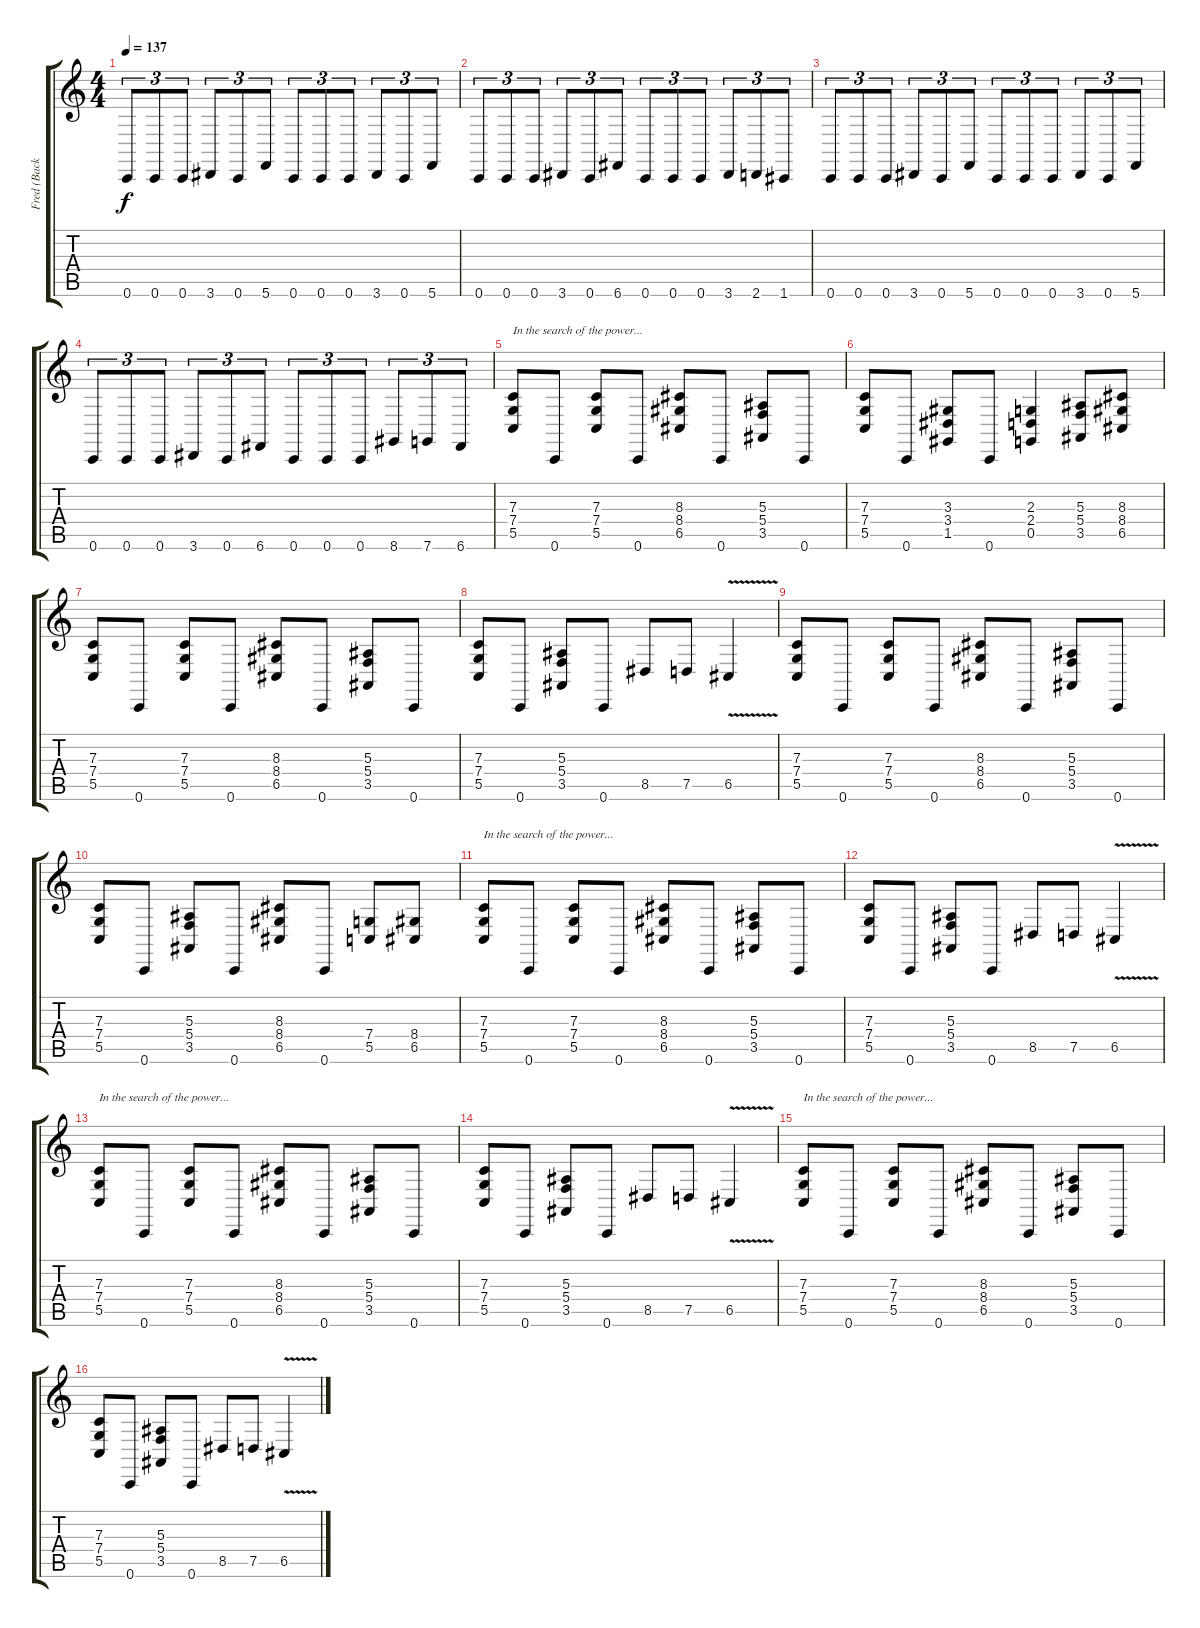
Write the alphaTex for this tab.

\track ("Fred (Backing track)" "Fred (Back") {instrument harpsichord}
\staff {score tabs}
\tuning (D4 A3 F3 C3 G2 C2) {hide}
\ts (4 4)
\tempo 137
\clef g2
\ks c
0.6.8{tu (3 2) dy f} 0.6.8{tu (3 2)} 0.6.8{tu (3 2)} 3.6.8{tu (3 2)} 0.6.8{tu (3 2)} 5.6.8{tu (3 2)} 0.6.8{tu (3 2)} 0.6.8{tu (3 2)} 0.6.8{tu (3 2)} 3.6.8{tu (3 2)} 0.6.8{tu (3 2)} 5.6.8{tu (3 2)} |
0.6.8{tu (3 2)} 0.6.8{tu (3 2)} 0.6.8{tu (3 2)} 3.6.8{tu (3 2)} 0.6.8{tu (3 2)} 6.6.8{tu (3 2)} 0.6.8{tu (3 2)} 0.6.8{tu (3 2)} 0.6.8{tu (3 2)} 3.6.8{tu (3 2)} 2.6.8{tu (3 2)} 1.6.8{tu (3 2)} |
0.6.8{tu (3 2)} 0.6.8{tu (3 2)} 0.6.8{tu (3 2)} 3.6.8{tu (3 2)} 0.6.8{tu (3 2)} 5.6.8{tu (3 2)} 0.6.8{tu (3 2)} 0.6.8{tu (3 2)} 0.6.8{tu (3 2)} 3.6.8{tu (3 2)} 0.6.8{tu (3 2)} 5.6.8{tu (3 2)} |
0.6.8{tu (3 2)} 0.6.8{tu (3 2)} 0.6.8{tu (3 2)} 3.6.8{tu (3 2)} 0.6.8{tu (3 2)} 6.6.8{tu (3 2)} 0.6.8{tu (3 2)} 0.6.8{tu (3 2)} 0.6.8{tu (3 2)} 8.6.8{tu (3 2)} 7.6.8{tu (3 2)} 6.6.8{tu (3 2)} |
(7.3 7.4 5.5).8{txt "In the search of the power..."} 0.6.8 (7.3 7.4 5.5).8 0.6.8 (8.3 8.4 6.5).8 0.6.8 (5.3 5.4 3.5).8 0.6.8 |
(7.3 7.4 5.5).8 0.6.8 (3.3 3.4 1.5).8 0.6.8 (2.3 2.4 0.5).4 (5.3 5.4 3.5).8 (8.3 8.4 6.5).8 |
(7.3 7.4 5.5).8 0.6.8 (7.3 7.4 5.5).8 0.6.8 (8.3 8.4 6.5).8 0.6.8 (5.3 5.4 3.5).8 0.6.8 |
(7.3 7.4 5.5).8 0.6.8 (5.3 5.4 3.5).8 0.6.8 8.5.8 7.5.8 6.5{v}.4 |
(7.3 7.4 5.5).8 0.6.8 (7.3 7.4 5.5).8 0.6.8 (8.3 8.4 6.5).8 0.6.8 (5.3 5.4 3.5).8 0.6.8 |
(7.3 7.4 5.5).8 0.6.8 (5.3 5.4 3.5).8 0.6.8 (8.3 8.4 6.5).8 0.6.8 (7.4 5.5).8 (8.4 6.5).8 |
(7.3 7.4 5.5).8{txt "In the search of the power..."} 0.6.8 (7.3 7.4 5.5).8 0.6.8 (8.3 8.4 6.5).8 0.6.8 (5.3 5.4 3.5).8 0.6.8 |
(7.3 7.4 5.5).8 0.6.8 (5.3 5.4 3.5).8 0.6.8 8.5.8 7.5.8 6.5{v}.4 |
(7.3 7.4 5.5).8{txt "In the search of the power..."} 0.6.8 (7.3 7.4 5.5).8 0.6.8 (8.3 8.4 6.5).8 0.6.8 (5.3 5.4 3.5).8 0.6.8 |
(7.3 7.4 5.5).8 0.6.8 (5.3 5.4 3.5).8 0.6.8 8.5.8 7.5.8 6.5{v}.4 |
(7.3 7.4 5.5).8{txt "In the search of the power..."} 0.6.8 (7.3 7.4 5.5).8 0.6.8 (8.3 8.4 6.5).8 0.6.8 (5.3 5.4 3.5).8 0.6.8 |
(7.3 7.4 5.5).8 0.6.8 (5.3 5.4 3.5).8 0.6.8 8.5.8 7.5.8 6.5{v}.4
